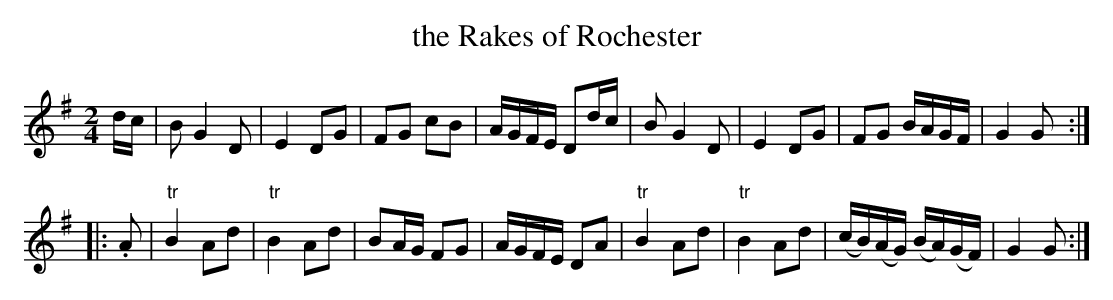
X:1
T:the Rakes of Rochester
M:2/4
K:G
dc|\
B2G4D2| E4 D2G2| F2G2 c2B2| AGFE D2dc|\
B2G4 D2| E4 D2G2| F2G2 BAGF| G4 G2::
.A2|\
"tr"B4 A2d2| "tr"B4 A2d2| B2AG F2G2| AGFE D2A2|\
"tr"B4 A2d2| "tr"B4 A2d2| (cB)(AG) (BA)(GF)| G4 G2:|
